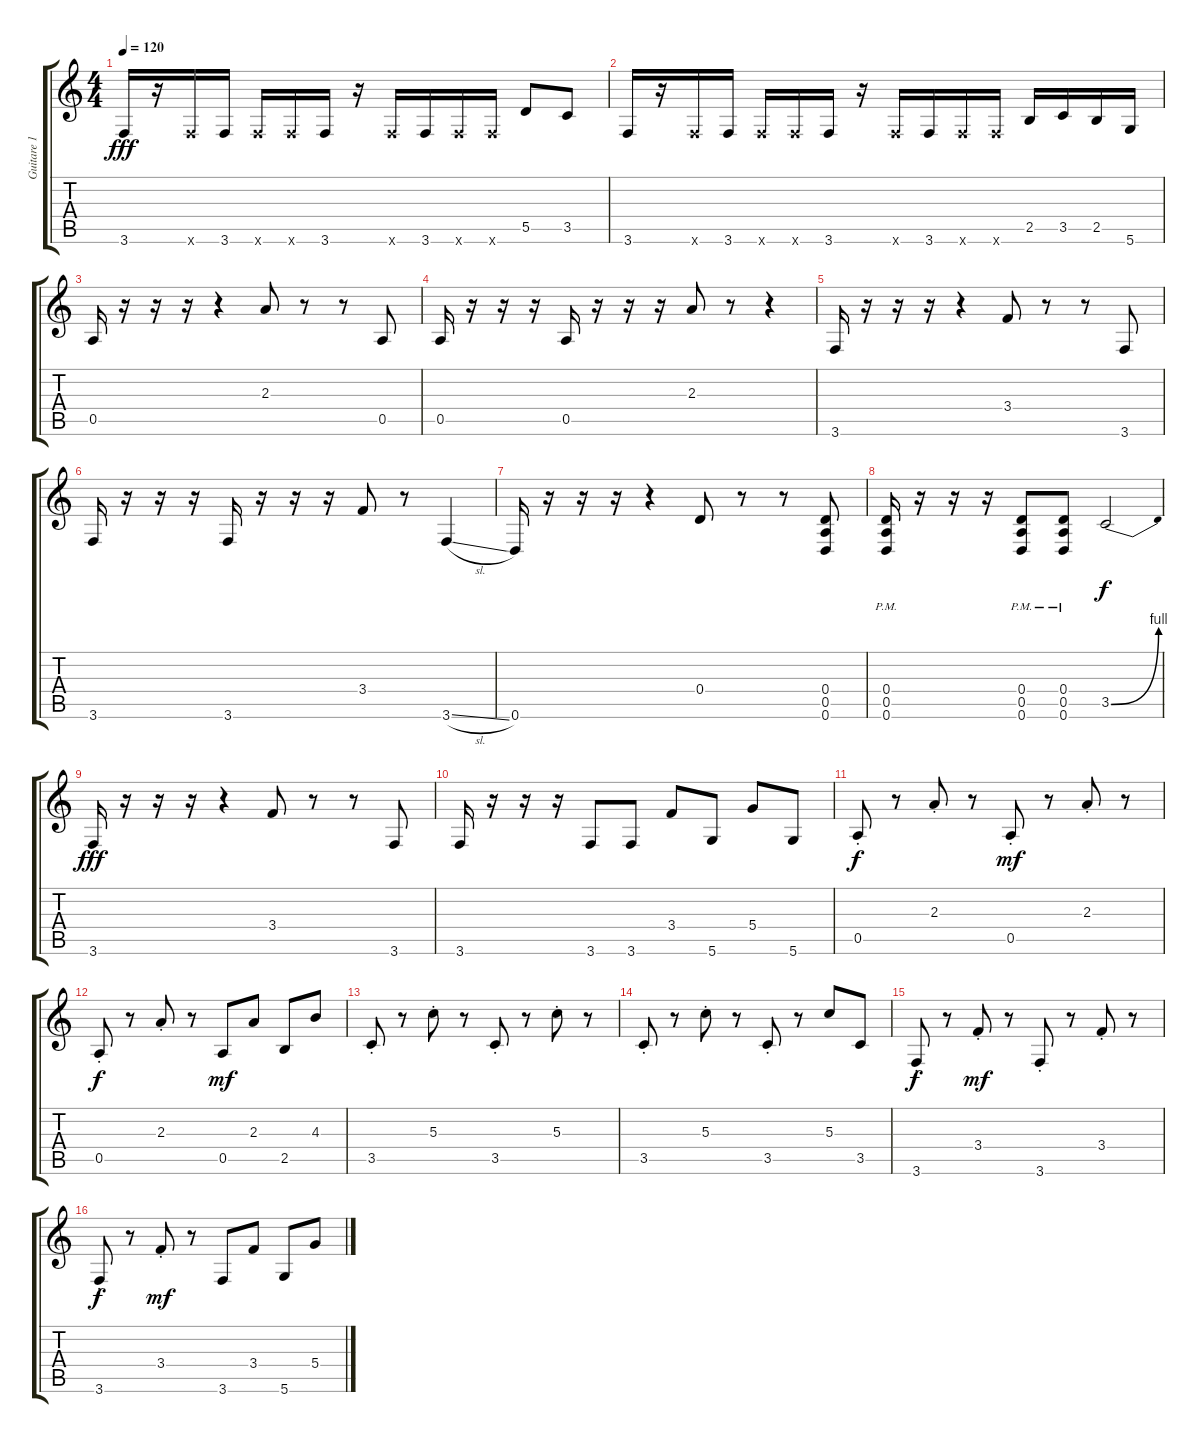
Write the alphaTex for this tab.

\track ("Guitare 1" "Guitare 1") {instrument distortionguitar}
\staff {score tabs}
\tuning (E4 B3 G3 D3 A2 D2) {hide}
\ts (4 4)
\tempo 120
\clef g2
\ks c
3.6.16{dy fff} r.16 3.6{x}.16 3.6.16 3.6{x}.16 3.6{x}.16 3.6.16 r.16 3.6{x}.16 3.6.16 3.6{x}.16 3.6{x}.16 5.5.8 3.5.8 |
3.6.16 r.16 3.6{x}.16 3.6.16 3.6{x}.16 3.6{x}.16 3.6.16 r.16 3.6{x}.16 3.6.16 3.6{x}.16 3.6{x}.16 2.5.16 3.5.16 2.5.16 5.6.16 |
0.5.16 r.16 r.16 r.16 r.4 2.3.8 r.8 r.8 0.5.8 |
0.5.16 r.16 r.16 r.16 0.5.16 r.16 r.16 r.16 2.3.8 r.8 r.4 |
3.6.16 r.16 r.16 r.16 r.4 3.4.8 r.8 r.8 3.6.8 |
3.6.16 r.16 r.16 r.16 3.6.16 r.16 r.16 r.16 3.4.8 r.8 3.6{sl}.4 |
0.6.16 r.16 r.16 r.16 r.4 0.4.8 r.8 r.8 (0.4 0.5 0.6).8 |
(0.4{pm} 0.5{pm} 0.6{pm}).16 r.16 r.16 r.16 (0.4{pm} 0.5{pm} 0.6{pm}).8 (0.4{pm} 0.5{pm} 0.6{pm}).8 3.5{be (bend 0 0 60 4)}.2{dy f} |
3.6.16{dy fff} r.16 r.16 r.16 r.4 3.4.8 r.8 r.8 3.6.8 |
3.6.16 r.16 r.16 r.16 3.6.8 3.6.8 3.4.8 5.6.8 5.4.8 5.6.8 |
0.5{st}.8{dy f} r.8 2.3{st}.8 r.8 0.5{st}.8{dy mf} r.8 2.3{st}.8 r.8 |
0.5{st}.8{dy f} r.8 2.3{st}.8 r.8 0.5.8{dy mf} 2.3.8 2.5.8 4.3.8 |
3.5{st}.8 r.8 5.3{st}.8 r.8 3.5{st}.8 r.8 5.3{st}.8 r.8 |
3.5{st}.8 r.8 5.3{st}.8 r.8 3.5{st}.8 r.8 5.3.8 3.5.8 |
3.6{st}.8{dy f} r.8 3.4{st}.8{dy mf} r.8 3.6{st}.8 r.8 3.4{st}.8 r.8 |
3.6{st}.8{dy f} r.8 3.4{st}.8{dy mf} r.8 3.6.8 3.4.8 5.6.8 5.4.8
